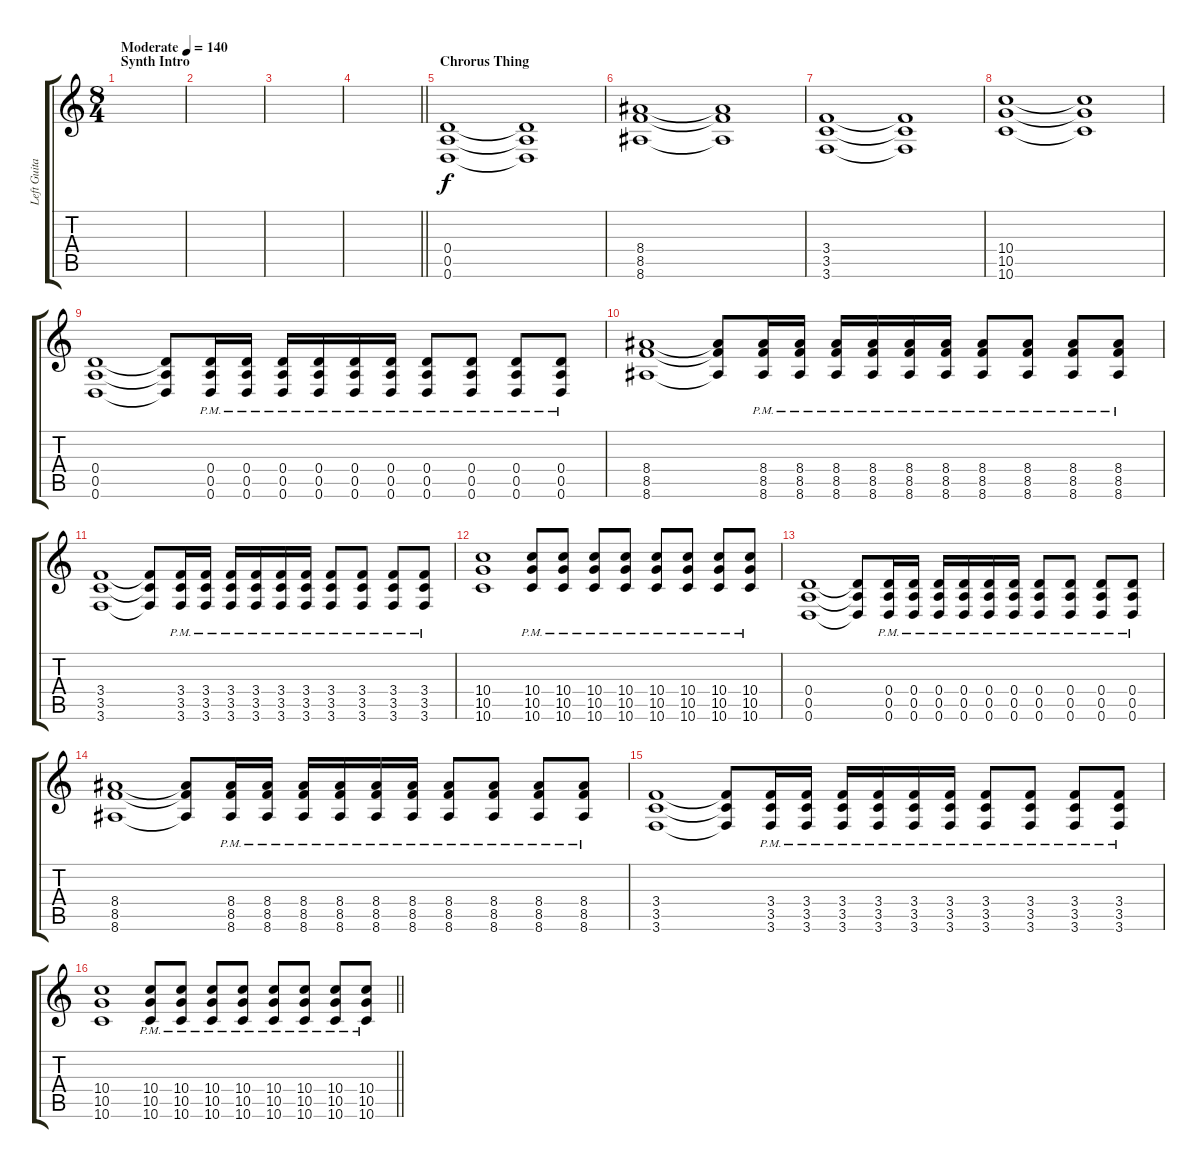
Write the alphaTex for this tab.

\track ("Left Guitar" "Left Guita") {instrument distortionguitar}
\staff {score tabs}
\tuning (E4 B3 G3 D3 A2 D2) {hide}
\ts (8 4)
\section ("" "Synth Intro")
\tempo (140 "Moderate")
\clef g2
\ks c
|
|
|
\barLineRight lightlight
|
\section ("" "Chrorus Thing")
(0.4 0.5 0.6).1 (0.4{t} 0.5{t} 0.6{t}).1 |
(8.4 8.5 8.6).1 (8.4{t} 8.5{t} 8.6{t}).1 |
(3.4 3.5 3.6).1 (3.4{t} 3.5{t} 3.6{t}).1 |
(10.4 10.5 10.6).1 (10.4{t} 10.5{t} 10.6{t}).1 |
(0.4 0.5 0.6).1 (0.4{t} 0.5{t} 0.6{t}).8 (0.4{pm} 0.5{pm} 0.6{pm}).16 (0.4{pm} 0.5{pm} 0.6{pm}).16 (0.4{pm} 0.5{pm} 0.6{pm}).16 (0.4{pm} 0.5{pm} 0.6{pm}).16 (0.4{pm} 0.5{pm} 0.6{pm}).16 (0.4{pm} 0.5{pm} 0.6{pm}).16 (0.4{pm} 0.5{pm} 0.6{pm}).8 (0.4{pm} 0.5{pm} 0.6{pm}).8 (0.4{pm} 0.5{pm} 0.6{pm}).8 (0.4{pm} 0.5{pm} 0.6{pm}).8 |
(8.4 8.5 8.6).1 (8.4{t} 8.5{t} 8.6{t}).8 (8.4{pm} 8.5{pm} 8.6{pm}).16 (8.4{pm} 8.5{pm} 8.6{pm}).16 (8.4{pm} 8.5{pm} 8.6{pm}).16 (8.4{pm} 8.5{pm} 8.6{pm}).16 (8.4{pm} 8.5{pm} 8.6{pm}).16 (8.4{pm} 8.5{pm} 8.6{pm}).16 (8.4{pm} 8.5{pm} 8.6{pm}).8 (8.4{pm} 8.5{pm} 8.6{pm}).8 (8.4{pm} 8.5{pm} 8.6{pm}).8 (8.4{pm} 8.5{pm} 8.6{pm}).8 |
(3.4 3.5 3.6).1 (3.4{t} 3.5{t} 3.6{t}).8 (3.4{pm} 3.5{pm} 3.6{pm}).16 (3.4{pm} 3.5{pm} 3.6{pm}).16 (3.4{pm} 3.5{pm} 3.6{pm}).16 (3.4{pm} 3.5{pm} 3.6{pm}).16 (3.4{pm} 3.5{pm} 3.6{pm}).16 (3.4{pm} 3.5{pm} 3.6{pm}).16 (3.4{pm} 3.5{pm} 3.6{pm}).8 (3.4{pm} 3.5{pm} 3.6{pm}).8 (3.4{pm} 3.5{pm} 3.6{pm}).8 (3.4{pm} 3.5{pm} 3.6{pm}).8 |
(10.4 10.5 10.6).1 (10.4{pm} 10.5{pm} 10.6{pm}).8 (10.4{pm} 10.5{pm} 10.6{pm}).8 (10.4{pm} 10.5{pm} 10.6{pm}).8 (10.4{pm} 10.5{pm} 10.6{pm}).8 (10.4{pm} 10.5{pm} 10.6{pm}).8 (10.4{pm} 10.5{pm} 10.6{pm}).8 (10.4{pm} 10.5{pm} 10.6{pm}).8 (10.4{pm} 10.5{pm} 10.6{pm}).8 |
(0.4 0.5 0.6).1 (0.4{t} 0.5{t} 0.6{t}).8 (0.4{pm} 0.5{pm} 0.6{pm}).16 (0.4{pm} 0.5{pm} 0.6{pm}).16 (0.4{pm} 0.5{pm} 0.6{pm}).16 (0.4{pm} 0.5{pm} 0.6{pm}).16 (0.4{pm} 0.5{pm} 0.6{pm}).16 (0.4{pm} 0.5{pm} 0.6{pm}).16 (0.4{pm} 0.5{pm} 0.6{pm}).8 (0.4{pm} 0.5{pm} 0.6{pm}).8 (0.4{pm} 0.5{pm} 0.6{pm}).8 (0.4{pm} 0.5{pm} 0.6{pm}).8 |
(8.4 8.5 8.6).1 (8.4{t} 8.5{t} 8.6{t}).8 (8.4{pm} 8.5{pm} 8.6{pm}).16 (8.4{pm} 8.5{pm} 8.6{pm}).16 (8.4{pm} 8.5{pm} 8.6{pm}).16 (8.4{pm} 8.5{pm} 8.6{pm}).16 (8.4{pm} 8.5{pm} 8.6{pm}).16 (8.4{pm} 8.5{pm} 8.6{pm}).16 (8.4{pm} 8.5{pm} 8.6{pm}).8 (8.4{pm} 8.5{pm} 8.6{pm}).8 (8.4{pm} 8.5{pm} 8.6{pm}).8 (8.4{pm} 8.5{pm} 8.6{pm}).8 |
(3.4 3.5 3.6).1 (3.4{t} 3.5{t} 3.6{t}).8 (3.4{pm} 3.5{pm} 3.6{pm}).16 (3.4{pm} 3.5{pm} 3.6{pm}).16 (3.4{pm} 3.5{pm} 3.6{pm}).16 (3.4{pm} 3.5{pm} 3.6{pm}).16 (3.4{pm} 3.5{pm} 3.6{pm}).16 (3.4{pm} 3.5{pm} 3.6{pm}).16 (3.4{pm} 3.5{pm} 3.6{pm}).8 (3.4{pm} 3.5{pm} 3.6{pm}).8 (3.4{pm} 3.5{pm} 3.6{pm}).8 (3.4{pm} 3.5{pm} 3.6{pm}).8 |
\barLineRight lightlight
(10.4 10.5 10.6).1 (10.4{pm} 10.5{pm} 10.6{pm}).8 (10.4{pm} 10.5{pm} 10.6{pm}).8 (10.4{pm} 10.5{pm} 10.6{pm}).8 (10.4{pm} 10.5{pm} 10.6{pm}).8 (10.4{pm} 10.5{pm} 10.6{pm}).8 (10.4{pm} 10.5{pm} 10.6{pm}).8 (10.4{pm} 10.5{pm} 10.6{pm}).8 (10.4{pm} 10.5{pm} 10.6{pm}).8
